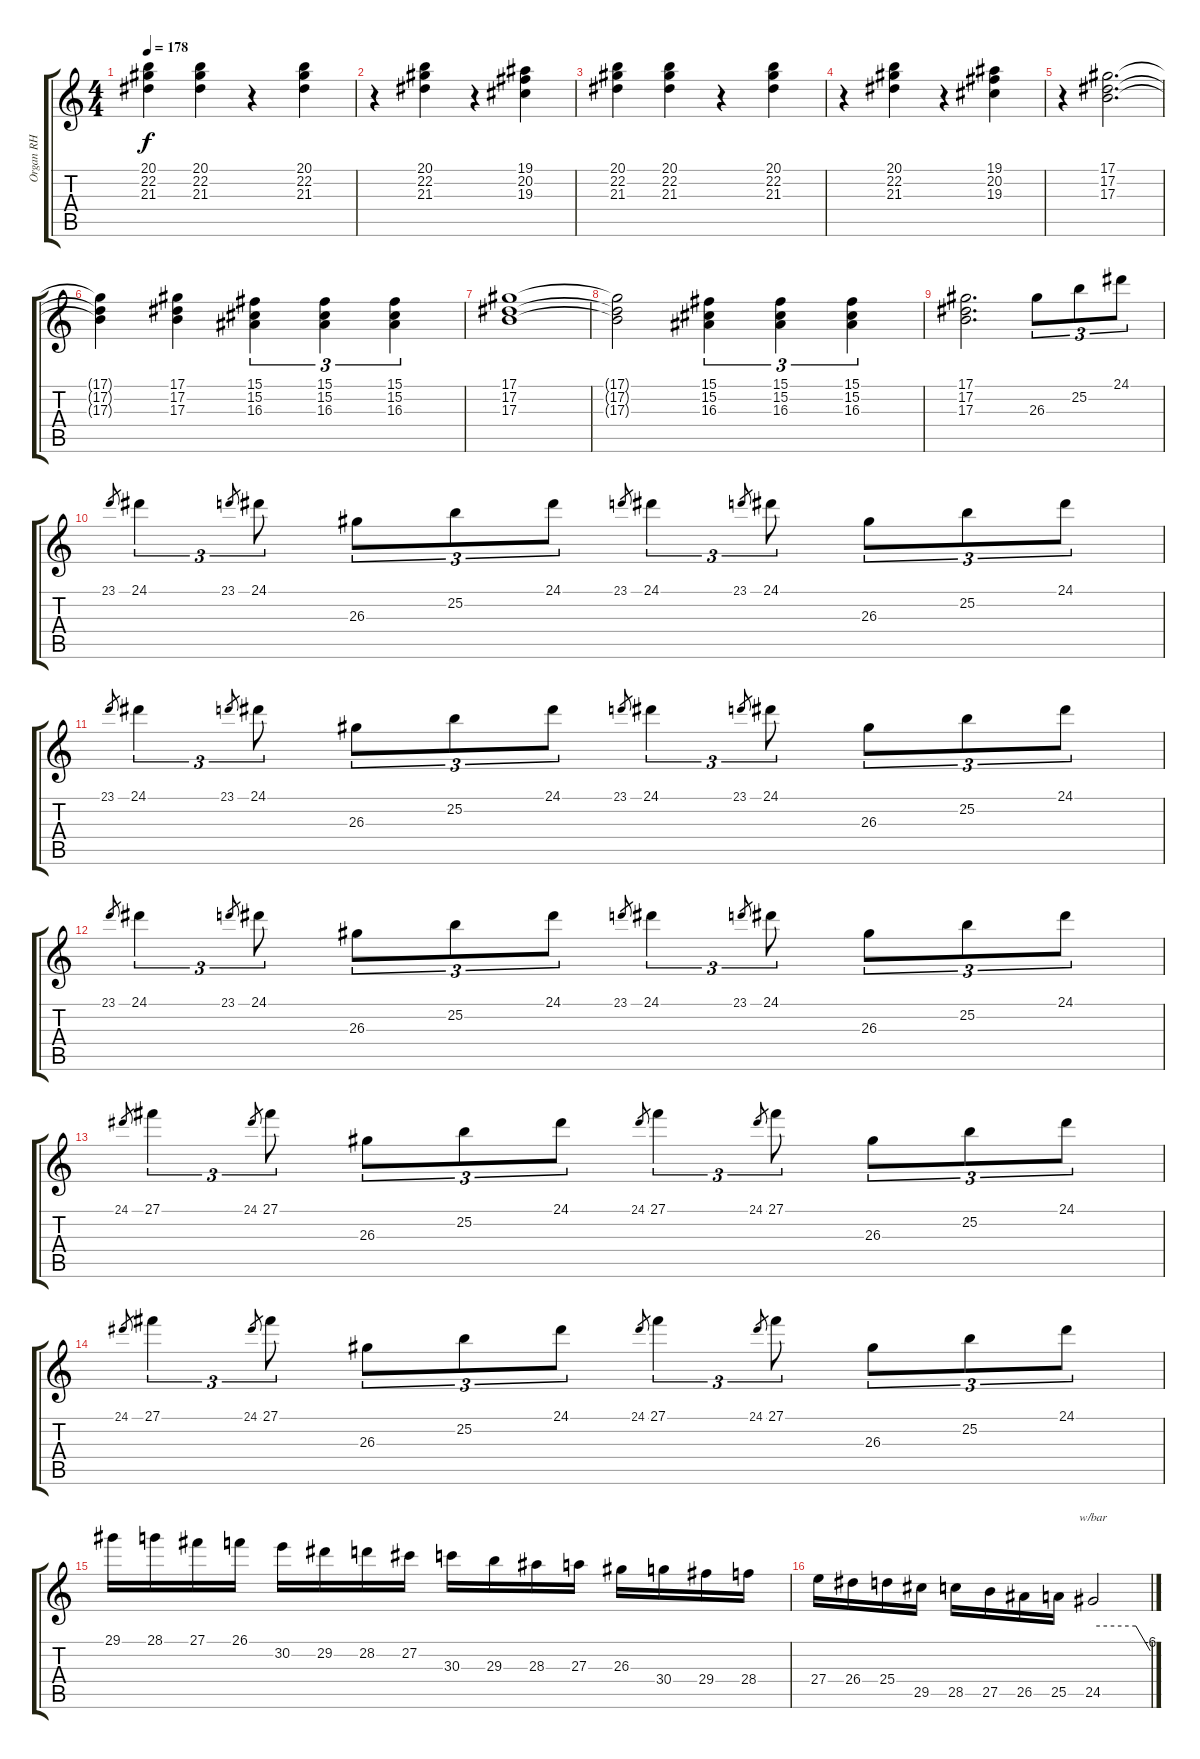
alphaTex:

\track ("Organ RH" "Organ RH") {instrument rockorgan}
\staff {score tabs}
\tuning (Eb4 Bb3 Gb3 Db3 Ab2 Eb2) {hide}
\ts (4 4)
\tempo 178
\clef g2
\ks c
(20.1 22.2 21.3).4{dy f} (20.1 22.2 21.3).4 r.4 (20.1 22.2 21.3).4 |
r.4 (20.1 22.2 21.3).4 r.4 (19.1 20.2 19.3).4 |
(20.1 22.2 21.3).4 (20.1 22.2 21.3).4 r.4 (20.1 22.2 21.3).4 |
r.4 (20.1 22.2 21.3).4 r.4 (19.1 20.2 19.3).4 |
r.4 (17.1 17.2 17.3).2{d} |
(17.1{t} 17.2{t} 17.3{t}).4 (17.1 17.2 17.3).4 (15.1 15.2 16.3).4{tu (3 2)} (15.1 15.2 16.3).4{tu (3 2)} (15.1 15.2 16.3).4{tu (3 2)} |
(17.1 17.2 17.3).1 |
(17.1{t} 17.2{t} 17.3{t}).2 (15.1 15.2 16.3).4{tu (3 2)} (15.1 15.2 16.3).4{tu (3 2)} (15.1 15.2 16.3).4{tu (3 2)} |
(17.1 17.2 17.3).2{d} 26.3.8{tu (3 2)} 25.2.8{tu (3 2)} 24.1.8{tu (3 2)} |
23.1.8{gr} 24.1.4{tu (3 2)} 23.1.8{gr} 24.1.8{tu (3 2)} 26.3.8{tu (3 2)} 25.2.8{tu (3 2)} 24.1.8{tu (3 2)} 23.1.8{gr} 24.1.4{tu (3 2)} 23.1.8{gr} 24.1.8{tu (3 2)} 26.3.8{tu (3 2)} 25.2.8{tu (3 2)} 24.1.8{tu (3 2)} |
23.1.8{gr} 24.1.4{tu (3 2)} 23.1.8{gr} 24.1.8{tu (3 2)} 26.3.8{tu (3 2)} 25.2.8{tu (3 2)} 24.1.8{tu (3 2)} 23.1.8{gr} 24.1.4{tu (3 2)} 23.1.8{gr} 24.1.8{tu (3 2)} 26.3.8{tu (3 2)} 25.2.8{tu (3 2)} 24.1.8{tu (3 2)} |
23.1.8{gr} 24.1.4{tu (3 2)} 23.1.8{gr} 24.1.8{tu (3 2)} 26.3.8{tu (3 2)} 25.2.8{tu (3 2)} 24.1.8{tu (3 2)} 23.1.8{gr} 24.1.4{tu (3 2)} 23.1.8{gr} 24.1.8{tu (3 2)} 26.3.8{tu (3 2)} 25.2.8{tu (3 2)} 24.1.8{tu (3 2)} |
24.1.8{gr} 27.1.4{tu (3 2)} 24.1.8{gr} 27.1.8{tu (3 2)} 26.3.8{tu (3 2)} 25.2.8{tu (3 2)} 24.1.8{tu (3 2)} 24.1.8{gr} 27.1.4{tu (3 2)} 24.1.8{gr} 27.1.8{tu (3 2)} 26.3.8{tu (3 2)} 25.2.8{tu (3 2)} 24.1.8{tu (3 2)} |
24.1.8{gr} 27.1.4{tu (3 2)} 24.1.8{gr} 27.1.8{tu (3 2)} 26.3.8{tu (3 2)} 25.2.8{tu (3 2)} 24.1.8{tu (3 2)} 24.1.8{gr} 27.1.4{tu (3 2)} 24.1.8{gr} 27.1.8{tu (3 2)} 26.3.8{tu (3 2)} 25.2.8{tu (3 2)} 24.1.8{tu (3 2)} |
29.1.16 28.1.16 27.1.16 26.1.16 30.2.16 29.2.16 28.2.16 27.2.16 30.3.16 29.3.16 28.3.16 27.3.16 26.3.16 30.4.16 29.4.16 28.4.16 |
27.4.16 26.4.16 25.4.16 29.5.16 28.5.16 27.5.16 26.5.16 25.5.16 24.5.2{tbe (custom default 0 0 45 0 60 -24)}
